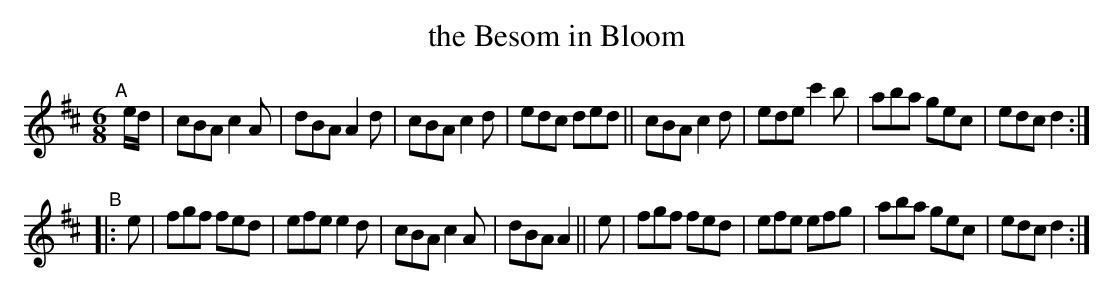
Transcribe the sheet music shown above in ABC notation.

X:1
T: the Besom in Bloom
M: 6/8
L: 1/8
K: Amix	% mostly, but ending on D
"^A"[|] e/d/ \
|  cBA c2A | dBA A2d  | cBA c2d | edc ded \
|| cBA c2d | ede c'2b | aba gec | edc d2 :|
"^B"\
|: e | fgf fed | efe e2d | cBA c2A | dBA A2 \
|| e | fgf fed | efe efg | aba gec | edc d2 :|
